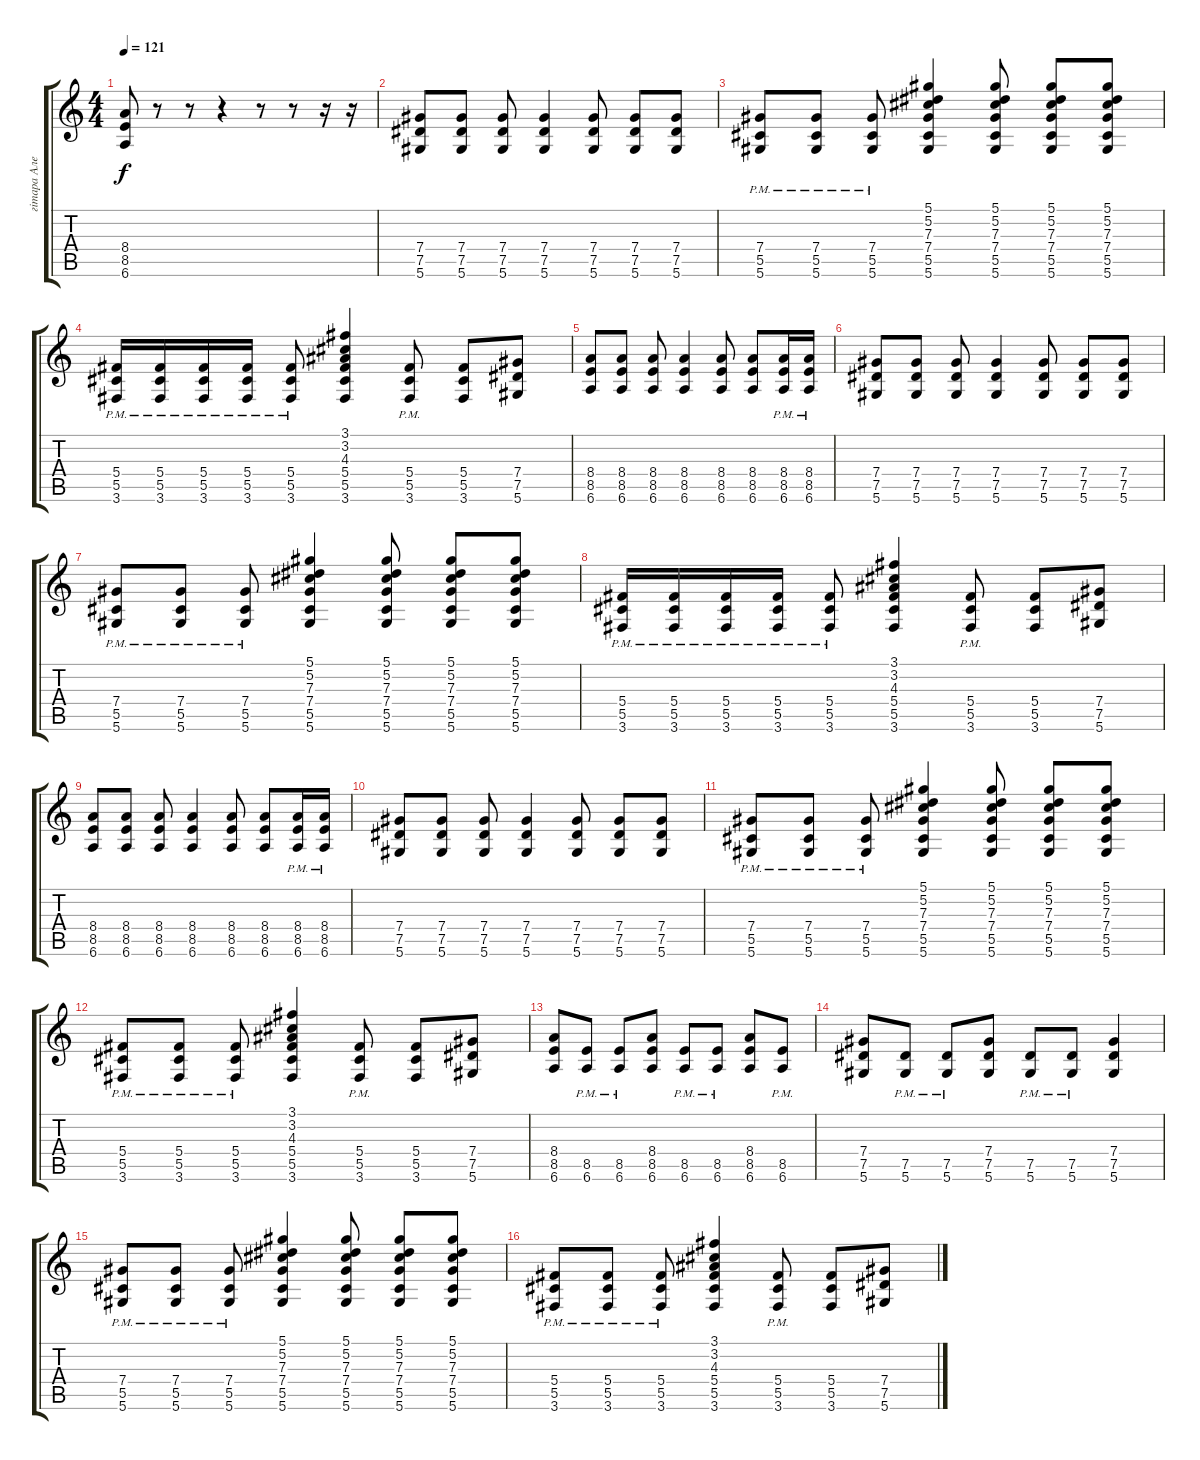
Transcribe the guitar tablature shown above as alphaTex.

\track ("гiтара Алесь " "гiтара Але") {instrument electricguitarjazz}
\staff {score tabs}
\tuning (Eb4 Bb3 Gb3 Db3 Ab2 Eb2) {hide}
\ts (4 4)
\tempo 121
\clef g2
\ks c
(8.4 8.5 6.6).8{dy f instrument distortionguitar} r.8 r.8 r.4 r.8 r.8 r.16 r.16 |
(7.4 7.5 5.6).8 (7.4 7.5 5.6).8 (7.4 7.5 5.6).8 (7.4 7.5 5.6).4 (7.4 7.5 5.6).8 (7.4 7.5 5.6).8 (7.4 7.5 5.6).8 |
(7.4{pm} 5.5{pm} 5.6{pm}).8 (7.4{pm} 5.5{pm} 5.6{pm}).8 (7.4{pm} 5.5{pm} 5.6{pm}).8 (5.1 5.2 7.3 7.4 5.5 5.6).4 (5.1 5.2 7.3 7.4 5.5 5.6).8 (5.1 5.2 7.3 7.4 5.5 5.6).8 (5.1 5.2 7.3 7.4 5.5 5.6).8 |
(5.4{pm} 5.5{pm} 3.6{pm}).16 (5.4{pm} 5.5{pm} 3.6{pm}).16 (5.4{pm} 5.5{pm} 3.6{pm}).16 (5.4{pm} 5.5{pm} 3.6{pm}).16 (5.4{pm} 5.5{pm} 3.6{pm}).8 (3.1 3.2 4.3 5.4 5.5 3.6).4 (5.4{pm} 5.5{pm} 3.6{pm}).8 (5.4 5.5 3.6).8 (7.4 7.5 5.6).8 |
(8.4 8.5 6.6).8 (8.4 8.5 6.6).8 (8.4 8.5 6.6).8 (8.4 8.5 6.6).4 (8.4 8.5 6.6).8 (8.4 8.5 6.6).8 (8.4{pm} 8.5{pm} 6.6{pm}).16 (8.4{pm} 8.5{pm} 6.6{pm}).16 |
(7.4 7.5 5.6).8 (7.4 7.5 5.6).8 (7.4 7.5 5.6).8 (7.4 7.5 5.6).4 (7.4 7.5 5.6).8 (7.4 7.5 5.6).8 (7.4 7.5 5.6).8 |
(7.4{pm} 5.5{pm} 5.6{pm}).8 (7.4{pm} 5.5{pm} 5.6{pm}).8 (7.4{pm} 5.5{pm} 5.6{pm}).8 (5.1 5.2 7.3 7.4 5.5 5.6).4 (5.1 5.2 7.3 7.4 5.5 5.6).8 (5.1 5.2 7.3 7.4 5.5 5.6).8 (5.1 5.2 7.3 7.4 5.5 5.6).8 |
(5.4{pm} 5.5{pm} 3.6{pm}).16 (5.4{pm} 5.5{pm} 3.6{pm}).16 (5.4{pm} 5.5{pm} 3.6{pm}).16 (5.4{pm} 5.5{pm} 3.6{pm}).16 (5.4{pm} 5.5{pm} 3.6{pm}).8 (3.1 3.2 4.3 5.4 5.5 3.6).4 (5.4{pm} 5.5{pm} 3.6{pm}).8 (5.4 5.5 3.6).8 (7.4 7.5 5.6).8 |
(8.4 8.5 6.6).8 (8.4 8.5 6.6).8 (8.4 8.5 6.6).8 (8.4 8.5 6.6).4 (8.4 8.5 6.6).8 (8.4 8.5 6.6).8 (8.4{pm} 8.5{pm} 6.6{pm}).16 (8.4{pm} 8.5{pm} 6.6{pm}).16 |
(7.4 7.5 5.6).8 (7.4 7.5 5.6).8 (7.4 7.5 5.6).8 (7.4 7.5 5.6).4 (7.4 7.5 5.6).8 (7.4 7.5 5.6).8 (7.4 7.5 5.6).8 |
(7.4{pm} 5.5{pm} 5.6{pm}).8 (7.4{pm} 5.5{pm} 5.6{pm}).8 (7.4{pm} 5.5{pm} 5.6{pm}).8 (5.1 5.2 7.3 7.4 5.5 5.6).4 (5.1 5.2 7.3 7.4 5.5 5.6).8 (5.1 5.2 7.3 7.4 5.5 5.6).8 (5.1 5.2 7.3 7.4 5.5 5.6).8 |
(5.4{pm} 5.5{pm} 3.6{pm}).8 (5.4{pm} 5.5{pm} 3.6{pm}).8 (5.4{pm} 5.5{pm} 3.6{pm}).8 (3.1 3.2 4.3 5.4 5.5 3.6).4 (5.4{pm} 5.5{pm} 3.6{pm}).8 (5.4 5.5 3.6).8 (7.4 7.5 5.6).8 |
(8.4 8.5 6.6).8 (8.5{pm} 6.6{pm}).8 (8.5{pm} 6.6{pm}).8 (8.4 8.5 6.6).8 (8.5{pm} 6.6{pm}).8 (8.5{pm} 6.6{pm}).8 (8.4 8.5 6.6).8 (8.5{pm} 6.6{pm}).8 |
(7.4 7.5 5.6).8 (7.5{pm} 5.6{pm}).8 (7.5{pm} 5.6{pm}).8 (7.4 7.5 5.6).8 (7.5{pm} 5.6{pm}).8 (7.5{pm} 5.6{pm}).8 (7.4 7.5 5.6).4 |
(7.4{pm} 5.5{pm} 5.6{pm}).8 (7.4{pm} 5.5{pm} 5.6{pm}).8 (7.4{pm} 5.5{pm} 5.6{pm}).8 (5.1 5.2 7.3 7.4 5.5 5.6).4 (5.1 5.2 7.3 7.4 5.5 5.6).8 (5.1 5.2 7.3 7.4 5.5 5.6).8 (5.1 5.2 7.3 7.4 5.5 5.6).8 |
(5.4{pm} 5.5{pm} 3.6{pm}).8 (5.4{pm} 5.5{pm} 3.6{pm}).8 (5.4{pm} 5.5{pm} 3.6{pm}).8 (3.1 3.2 4.3 5.4 5.5 3.6).4 (5.4{pm} 5.5{pm} 3.6{pm}).8 (5.4 5.5 3.6).8 (7.4 7.5 5.6).8
